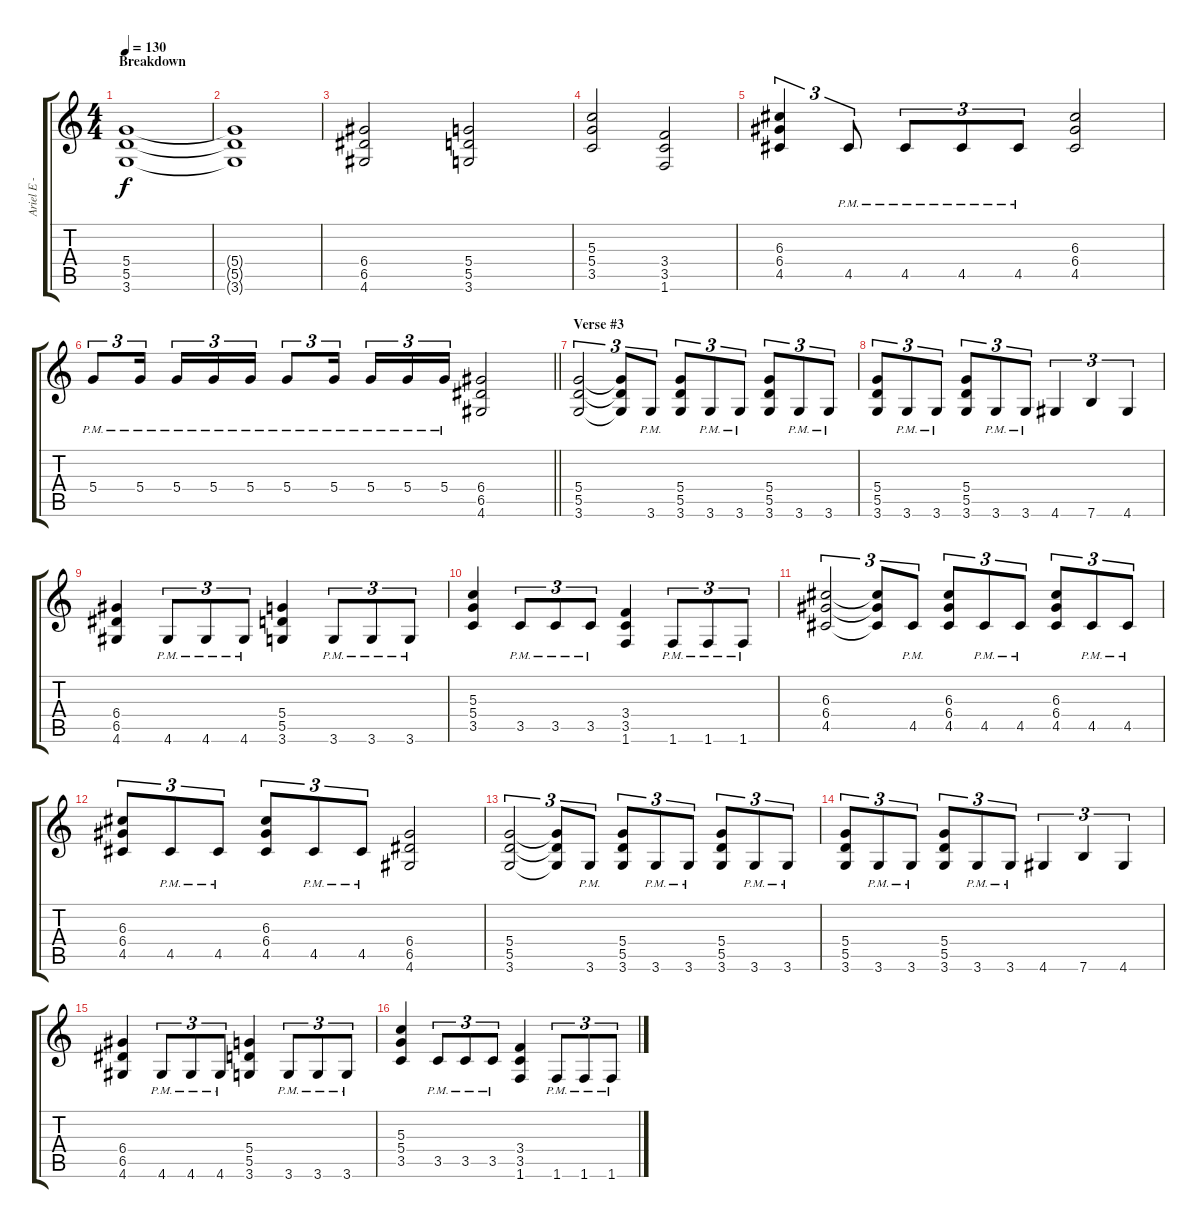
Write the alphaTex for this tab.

\track ("Ariel E - Rhythm Guitar" "Ariel E - ") {instrument overdrivenguitar}
\staff {score tabs}
\tuning (E4 B3 G3 D3 A2 E2) {hide}
\ts (4 4)
\section ("" "Breakdown")
\tempo 130
\clef g2
\ks c
(5.4 5.5 3.6).1{dy f} |
(5.4{t} 5.5{t} 3.6{t}).1 |
(6.4 6.5 4.6).2 (5.4 5.5 3.6).2 |
(5.3 5.4 3.5).2 (3.4 3.5 1.6).2 |
(6.3 6.4 4.5).4{tu (3 2)} 4.5{pm}.8{tu (3 2)} 4.5{pm}.8{tu (3 2)} 4.5{pm}.8{tu (3 2)} 4.5{pm}.8{tu (3 2)} (6.3 6.4 4.5).2 |
\barLineRight lightlight
5.4{pm}.8{tu (3 2)} 5.4{pm}.16{tu (3 2) beam splitsecondary} 5.4{pm}.16{tu (3 2)} 5.4{pm}.16{tu (3 2)} 5.4{pm}.16{tu (3 2)} 5.4{pm}.8{tu (3 2)} 5.4{pm}.16{tu (3 2) beam splitsecondary} 5.4{pm}.16{tu (3 2)} 5.4{pm}.16{tu (3 2)} 5.4{pm}.16{tu (3 2)} (6.4 6.5 4.6).2 |
\section ("" "Verse #3")
(5.4 5.5 3.6).2{tu (3 2)} (5.4{t} 5.5{t} 3.6{t}).8{tu (3 2)} 3.6{pm}.8{tu (3 2)} (5.4 5.5 3.6).8{tu (3 2)} 3.6{pm}.8{tu (3 2)} 3.6{pm}.8{tu (3 2)} (5.4 5.5 3.6).8{tu (3 2)} 3.6{pm}.8{tu (3 2)} 3.6{pm}.8{tu (3 2)} |
(5.4 5.5 3.6).8{tu (3 2)} 3.6{pm}.8{tu (3 2)} 3.6{pm}.8{tu (3 2)} (5.4 5.5 3.6).8{tu (3 2)} 3.6{pm}.8{tu (3 2)} 3.6{pm}.8{tu (3 2)} 4.6.4{tu (3 2)} 7.6.4{tu (3 2)} 4.6.4{tu (3 2)} |
(6.4 6.5 4.6).4 4.6{pm}.8{tu (3 2)} 4.6{pm}.8{tu (3 2)} 4.6{pm}.8{tu (3 2)} (5.4 5.5 3.6).4 3.6{pm}.8{tu (3 2)} 3.6{pm}.8{tu (3 2)} 3.6{pm}.8{tu (3 2)} |
(5.3 5.4 3.5).4 3.5{pm}.8{tu (3 2)} 3.5{pm}.8{tu (3 2)} 3.5{pm}.8{tu (3 2)} (3.4 3.5 1.6).4 1.6{pm}.8{tu (3 2)} 1.6{pm}.8{tu (3 2)} 1.6{pm}.8{tu (3 2)} |
(6.3 6.4 4.5).2{tu (3 2)} (6.3{t} 6.4{t} 4.5{t}).8{tu (3 2)} 4.5{pm}.8{tu (3 2)} (6.3 6.4 4.5).8{tu (3 2)} 4.5{pm}.8{tu (3 2)} 4.5{pm}.8{tu (3 2)} (6.3 6.4 4.5).8{tu (3 2)} 4.5{pm}.8{tu (3 2)} 4.5{pm}.8{tu (3 2)} |
(6.3 6.4 4.5).8{tu (3 2)} 4.5{pm}.8{tu (3 2)} 4.5{pm}.8{tu (3 2)} (6.3 6.4 4.5).8{tu (3 2)} 4.5{pm}.8{tu (3 2)} 4.5{pm}.8{tu (3 2)} (6.4 6.5 4.6).2 |
(5.4 5.5 3.6).2{tu (3 2)} (5.4{t} 5.5{t} 3.6{t}).8{tu (3 2)} 3.6{pm}.8{tu (3 2)} (5.4 5.5 3.6).8{tu (3 2)} 3.6{pm}.8{tu (3 2)} 3.6{pm}.8{tu (3 2)} (5.4 5.5 3.6).8{tu (3 2)} 3.6{pm}.8{tu (3 2)} 3.6{pm}.8{tu (3 2)} |
(5.4 5.5 3.6).8{tu (3 2)} 3.6{pm}.8{tu (3 2)} 3.6{pm}.8{tu (3 2)} (5.4 5.5 3.6).8{tu (3 2)} 3.6{pm}.8{tu (3 2)} 3.6{pm}.8{tu (3 2)} 4.6.4{tu (3 2)} 7.6.4{tu (3 2)} 4.6.4{tu (3 2)} |
(6.4 6.5 4.6).4 4.6{pm}.8{tu (3 2)} 4.6{pm}.8{tu (3 2)} 4.6{pm}.8{tu (3 2)} (5.4 5.5 3.6).4 3.6{pm}.8{tu (3 2)} 3.6{pm}.8{tu (3 2)} 3.6{pm}.8{tu (3 2)} |
(5.3 5.4 3.5).4 3.5{pm}.8{tu (3 2)} 3.5{pm}.8{tu (3 2)} 3.5{pm}.8{tu (3 2)} (3.4 3.5 1.6).4 1.6{pm}.8{tu (3 2)} 1.6{pm}.8{tu (3 2)} 1.6{pm}.8{tu (3 2)}
